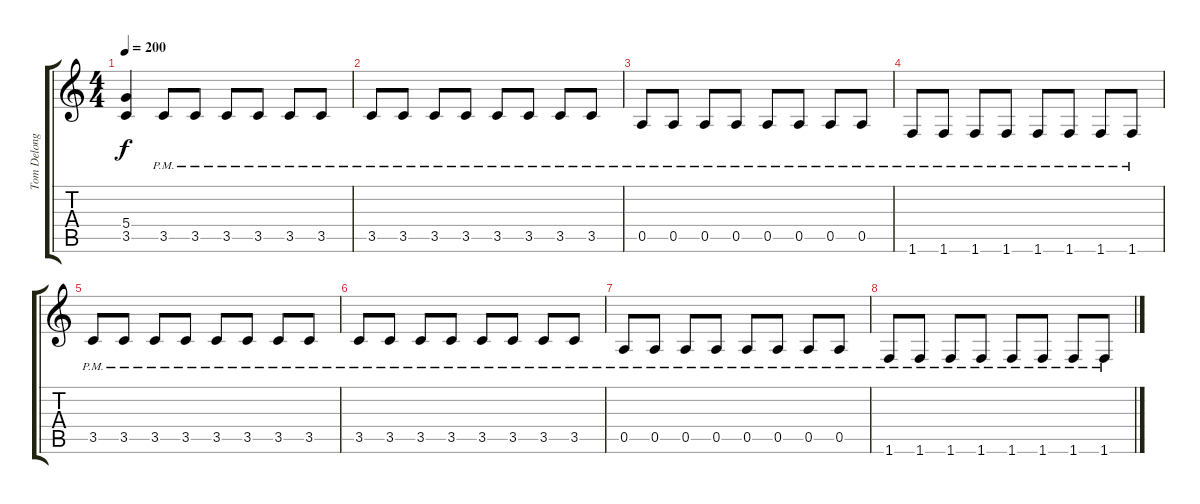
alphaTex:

\track ("Tom Delonge (Distortion)" "Tom Delong") {instrument overdrivenguitar}
\staff {score tabs}
\tuning (E4 B3 G3 D3 A2 E2) {hide}
\ts (4 4)
\tempo 200
\clef g2
\ks c
(5.4 3.5).4{dy f} 3.5{pm}.8 3.5{pm}.8 3.5{pm}.8 3.5{pm}.8 3.5{pm}.8 3.5{pm}.8 |
3.5{pm}.8 3.5{pm}.8 3.5{pm}.8 3.5{pm}.8 3.5{pm}.8 3.5{pm}.8 3.5{pm}.8 3.5{pm}.8 |
0.5{pm}.8 0.5{pm}.8 0.5{pm}.8 0.5{pm}.8 0.5{pm}.8 0.5{pm}.8 0.5{pm}.8 0.5{pm}.8 |
1.6{pm}.8 1.6{pm}.8 1.6{pm}.8 1.6{pm}.8 1.6{pm}.8 1.6{pm}.8 1.6{pm}.8 1.6{pm}.8 |
3.5{pm}.8 3.5{pm}.8 3.5{pm}.8 3.5{pm}.8 3.5{pm}.8 3.5{pm}.8 3.5{pm}.8 3.5{pm}.8 |
3.5{pm}.8 3.5{pm}.8 3.5{pm}.8 3.5{pm}.8 3.5{pm}.8 3.5{pm}.8 3.5{pm}.8 3.5{pm}.8 |
0.5{pm}.8 0.5{pm}.8 0.5{pm}.8 0.5{pm}.8 0.5{pm}.8 0.5{pm}.8 0.5{pm}.8 0.5{pm}.8 |
1.6{pm}.8 1.6{pm}.8 1.6{pm}.8 1.6{pm}.8 1.6{pm}.8 1.6{pm}.8 1.6{pm}.8 1.6{pm}.8
